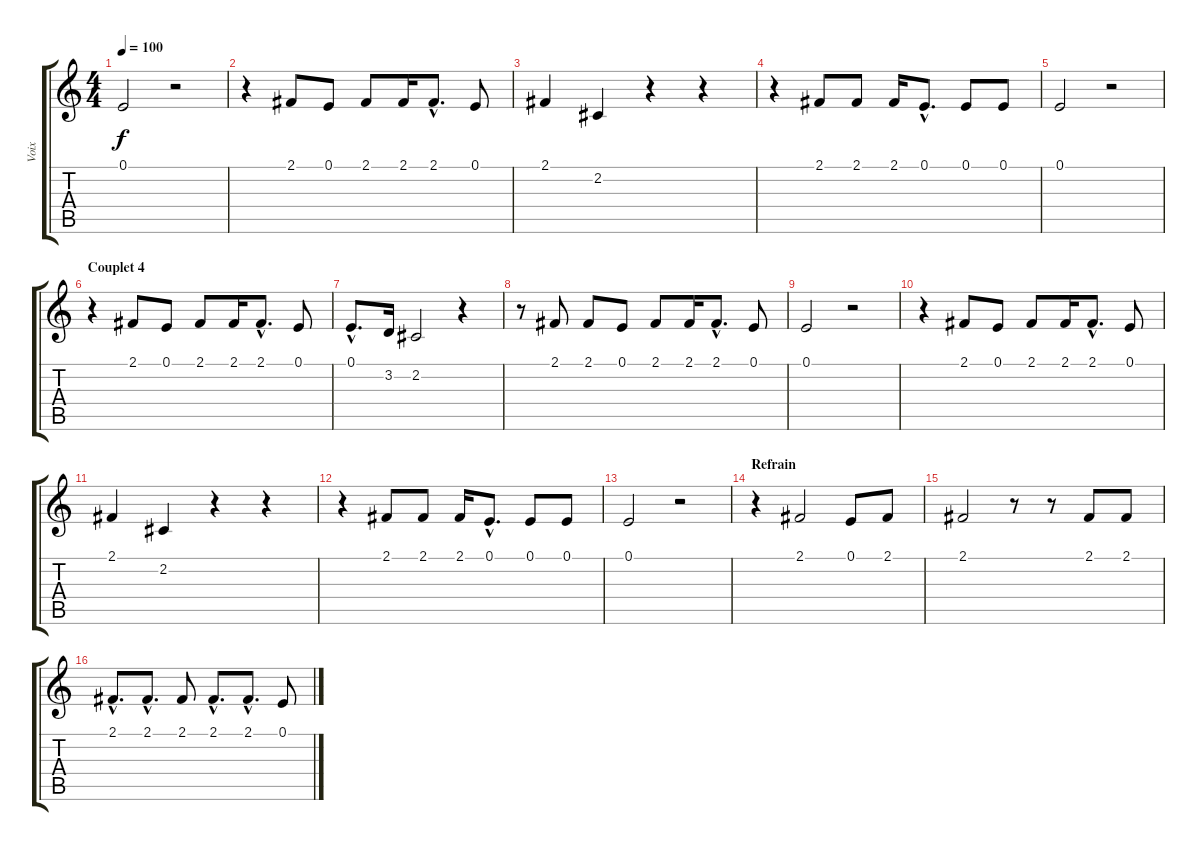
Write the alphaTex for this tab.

\track ("Voix" "Voix") {instrument lead6voice}
\staff {score tabs}
\tuning (E4 B3 G3 D3 A2 E2) {hide}
\ts (4 4)
\tempo 100
\clef g2
\ks c
0.1.2{dy f} r.2 |
r.4 2.1.8 0.1.8 2.1.8 2.1.16 2.1{hac}.8{d} 0.1.8 |
2.1.4 2.2.4 r.4 r.4 |
r.4 2.1.8 2.1.8 2.1.16 0.1{hac}.8{d} 0.1.8 0.1.8 |
0.1.2 r.2 |
\section ("" "Couplet 4")
r.4 2.1.8 0.1.8 2.1.8 2.1.16 2.1{hac}.8{d} 0.1.8 |
0.1{hac}.8{d} 3.2.16 2.2.2 r.4 |
r.8 2.1.8 2.1.8 0.1.8 2.1.8 2.1.16 2.1{hac}.8{d} 0.1.8 |
0.1.2 r.2 |
r.4 2.1.8 0.1.8 2.1.8 2.1.16 2.1{hac}.8{d} 0.1.8 |
2.1.4 2.2.4 r.4 r.4 |
r.4 2.1.8 2.1.8 2.1.16 0.1{hac}.8{d} 0.1.8 0.1.8 |
0.1.2 r.2 |
\section ("" "Refrain")
r.4 2.1.2 0.1.8 2.1.8 |
2.1.2 r.8 r.8 2.1.8 2.1.8 |
2.1{hac}.8{d} 2.1{hac}.8{d} 2.1.8 2.1{hac}.8{d} 2.1{hac}.8{d} 0.1.8
